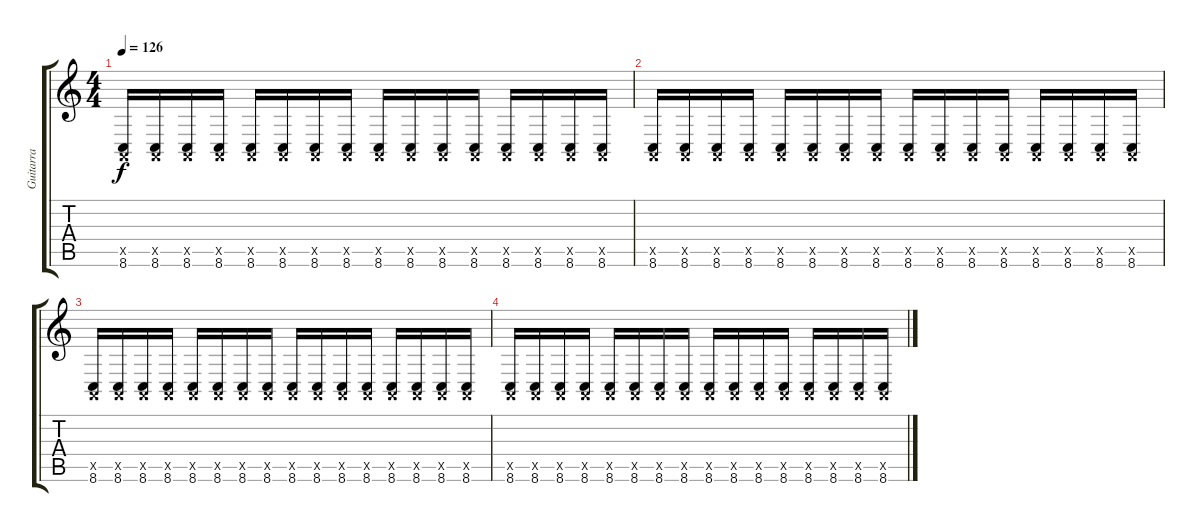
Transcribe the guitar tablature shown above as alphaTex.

\track ("Guitarra" "Guitarra") {instrument lead2sawtooth}
\staff {score tabs}
\tuning (E4 B3 G3 D3 A2 E2) {hide}
\ts (4 4)
\tempo 126
\clef g2
\ks c
(0.5{x} 8.6).16{dy f} (0.5{x} 8.6).16 (0.5{x} 8.6).16 (0.5{x} 8.6).16 (0.5{x} 8.6).16 (0.5{x} 8.6).16 (0.5{x} 8.6).16 (0.5{x} 8.6).16 (0.5{x} 8.6).16 (0.5{x} 8.6).16 (0.5{x} 8.6).16 (0.5{x} 8.6).16 (0.5{x} 8.6).16 (0.5{x} 8.6).16 (0.5{x} 8.6).16 (0.5{x} 8.6).16 |
(0.5{x} 8.6).16 (0.5{x} 8.6).16 (0.5{x} 8.6).16 (0.5{x} 8.6).16 (0.5{x} 8.6).16 (0.5{x} 8.6).16 (0.5{x} 8.6).16 (0.5{x} 8.6).16 (0.5{x} 8.6).16 (0.5{x} 8.6).16 (0.5{x} 8.6).16 (0.5{x} 8.6).16 (0.5{x} 8.6).16 (0.5{x} 8.6).16 (0.5{x} 8.6).16 (0.5{x} 8.6).16 |
(0.5{x} 8.6).16 (0.5{x} 8.6).16 (0.5{x} 8.6).16 (0.5{x} 8.6).16 (0.5{x} 8.6).16 (0.5{x} 8.6).16 (0.5{x} 8.6).16 (0.5{x} 8.6).16 (0.5{x} 8.6).16 (0.5{x} 8.6).16 (0.5{x} 8.6).16 (0.5{x} 8.6).16 (0.5{x} 8.6).16 (0.5{x} 8.6).16 (0.5{x} 8.6).16 (0.5{x} 8.6).16 |
(0.5{x} 8.6).16 (0.5{x} 8.6).16 (0.5{x} 8.6).16 (0.5{x} 8.6).16 (0.5{x} 8.6).16 (0.5{x} 8.6).16 (0.5{x} 8.6).16 (0.5{x} 8.6).16 (0.5{x} 8.6).16 (0.5{x} 8.6).16 (0.5{x} 8.6).16 (0.5{x} 8.6).16 (0.5{x} 8.6).16 (0.5{x} 8.6).16 (0.5{x} 8.6).16 (0.5{x} 8.6).16
